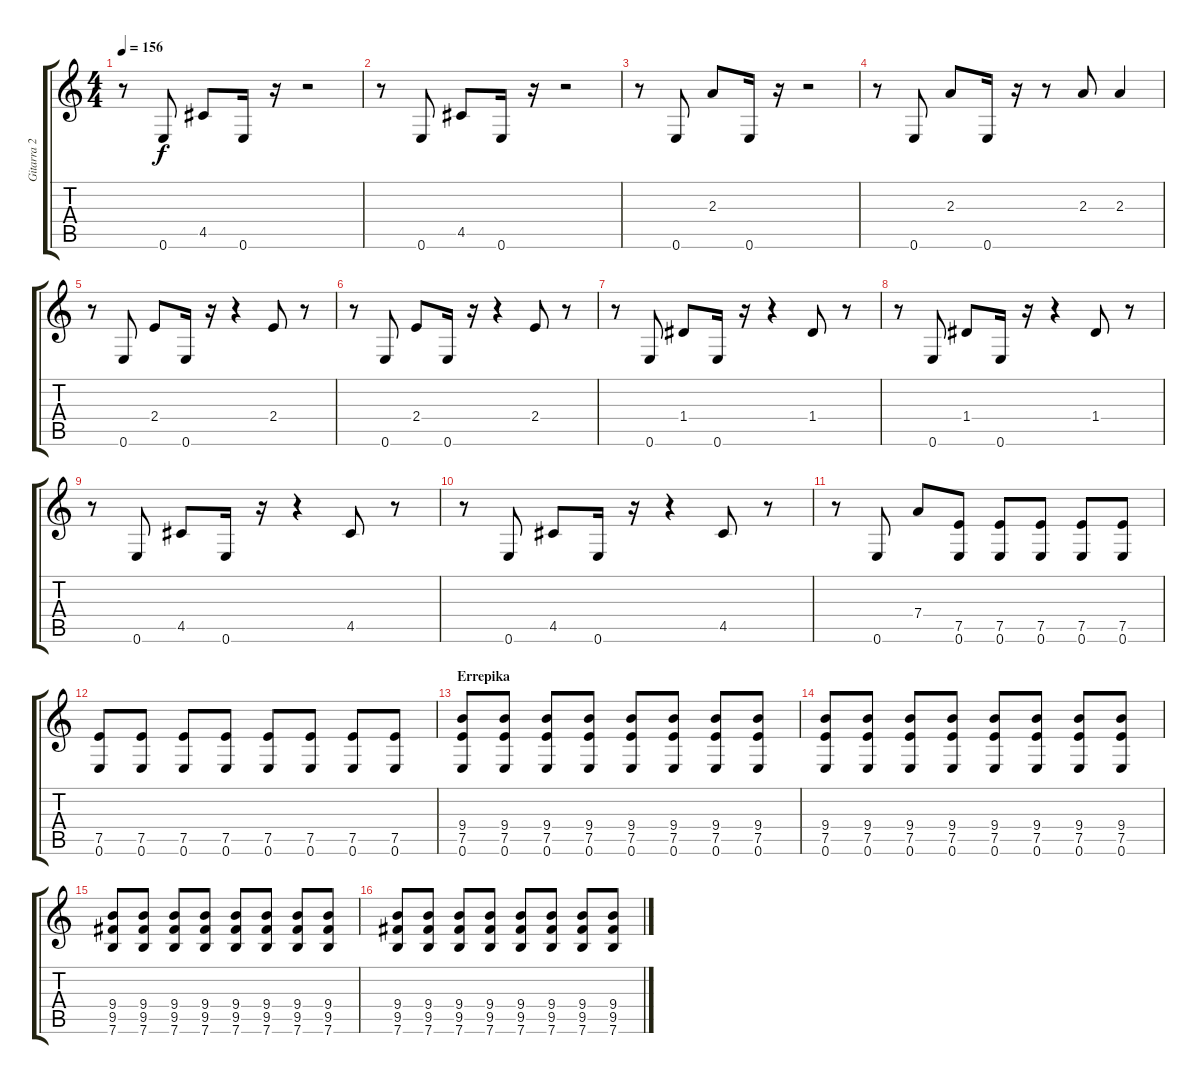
\track ("Gitarra 2" "Gitarra 2") {instrument distortionguitar}
\staff {score tabs}
\tuning (E4 B3 G3 D3 A2 E2) {hide}
\ts (4 4)
\tempo 156
\clef g2
\ks c
r.8{dy f} 0.6.8 4.5.8 0.6.16 r.16 r.2 |
r.8 0.6.8 4.5.8 0.6.16 r.16 r.2 |
r.8 0.6.8 2.3.8 0.6.16 r.16 r.2 |
r.8 0.6.8 2.3.8 0.6.16 r.16 r.8 2.3.8 2.3.4 |
r.8 0.6.8 2.4.8 0.6.16 r.16 r.4 2.4.8 r.8 |
r.8 0.6.8 2.4.8 0.6.16 r.16 r.4 2.4.8 r.8 |
r.8 0.6.8 1.4.8 0.6.16 r.16 r.4 1.4.8 r.8 |
r.8 0.6.8 1.4.8 0.6.16 r.16 r.4 1.4.8 r.8 |
r.8 0.6.8 4.5.8 0.6.16 r.16 r.4 4.5.8 r.8 |
r.8 0.6.8 4.5.8 0.6.16 r.16 r.4 4.5.8 r.8 |
r.8 0.6.8 7.4.8 (7.5 0.6).8 (7.5 0.6).8 (7.5 0.6).8 (7.5 0.6).8 (7.5 0.6).8 |
(7.5 0.6).8 (7.5 0.6).8 (7.5 0.6).8 (7.5 0.6).8 (7.5 0.6).8 (7.5 0.6).8 (7.5 0.6).8 (7.5 0.6).8 |
\section ("" "Errepika")
(9.4 7.5 0.6).8 (9.4 7.5 0.6).8 (9.4 7.5 0.6).8 (9.4 7.5 0.6).8 (9.4 7.5 0.6).8 (9.4 7.5 0.6).8 (9.4 7.5 0.6).8 (9.4 7.5 0.6).8 |
(9.4 7.5 0.6).8 (9.4 7.5 0.6).8 (9.4 7.5 0.6).8 (9.4 7.5 0.6).8 (9.4 7.5 0.6).8 (9.4 7.5 0.6).8 (9.4 7.5 0.6).8 (9.4 7.5 0.6).8 |
(9.4 9.5 7.6).8 (9.4 9.5 7.6).8 (9.4 9.5 7.6).8 (9.4 9.5 7.6).8 (9.4 9.5 7.6).8 (9.4 9.5 7.6).8 (9.4 9.5 7.6).8 (9.4 9.5 7.6).8 |
(9.4 9.5 7.6).8 (9.4 9.5 7.6).8 (9.4 9.5 7.6).8 (9.4 9.5 7.6).8 (9.4 9.5 7.6).8 (9.4 9.5 7.6).8 (9.4 9.5 7.6).8 (9.4 9.5 7.6).8
